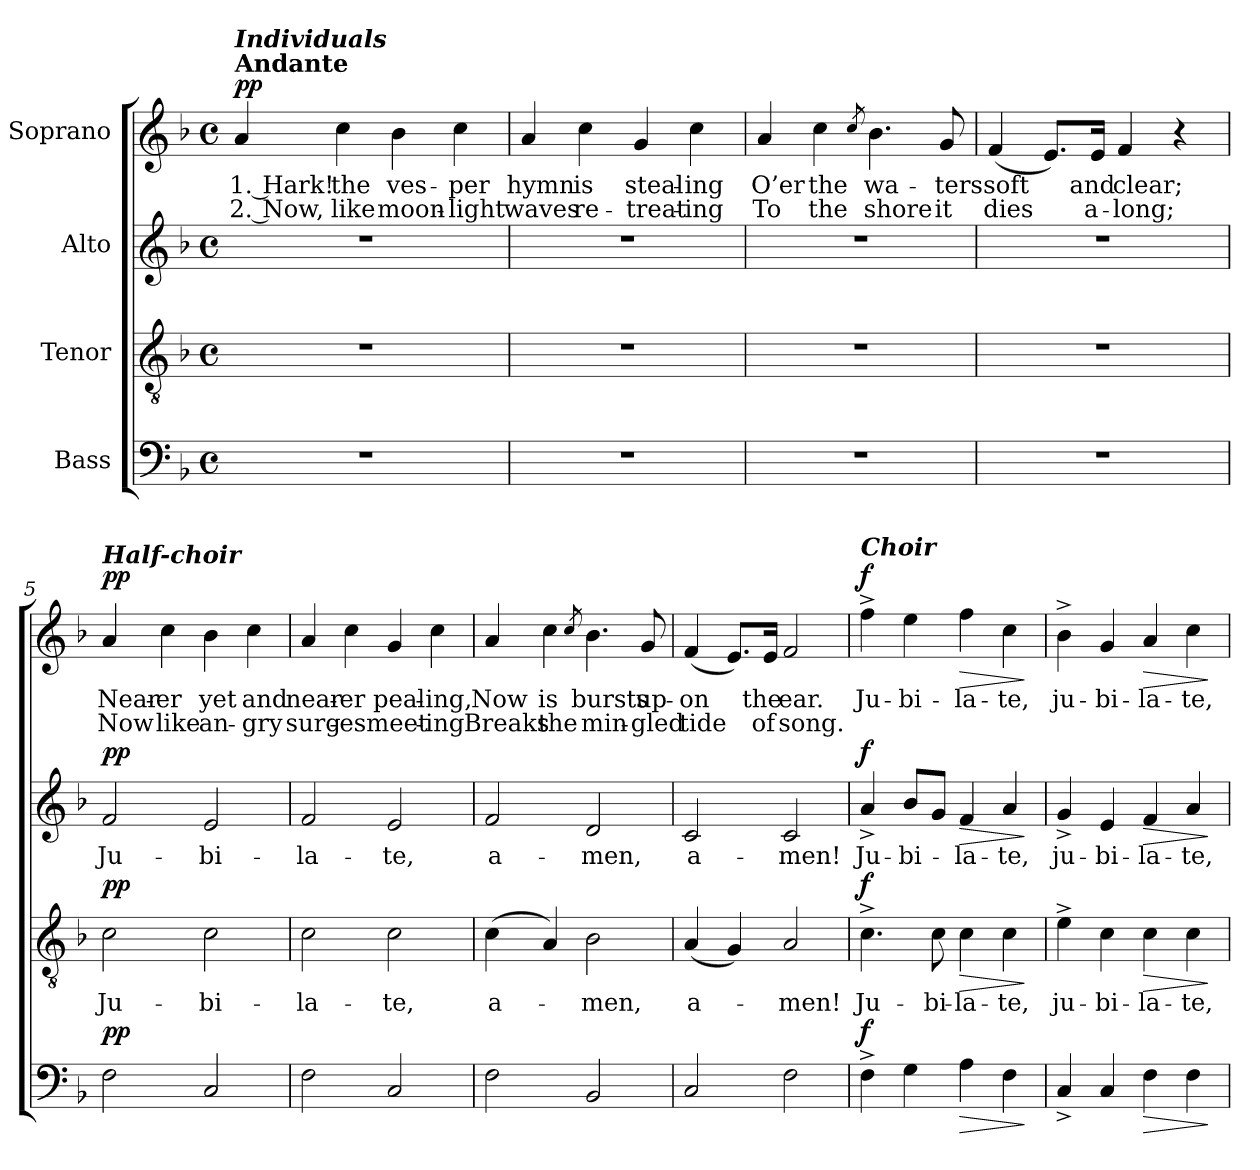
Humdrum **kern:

**kern	**dynam	**kern	**text	**dynam	**kern	**text	**dynam	**kern	**text	**text	**dynam
*part4	*part4	*part3	*part3	*part3	*part2	*part2	*part2	*part1	*part1	*part1	*part1
*staff4	*staff4	*staff3	*staff3	*staff3	*staff2	*staff2	*staff2	*staff1	*staff1	*staff1	*staff1
*I"Bass	*	*I"Tenor	*	*	*I"Alto	*	*	*I"Soprano	*	*	*
*clefF4	*	*clefGv2	*	*	*clefG2	*	*	*clefG2	*	*	*
*k[b-]	*	*k[b-]	*	*	*k[b-]	*	*	*k[b-]	*	*	*
*M4/4	*	*M4/4	*	*	*M4/4	*	*	*M4/4	*	*	*
*met(c)	*	*met(c)	*	*	*met(c)	*	*	*met(c)	*	*	*
=1	=1	=1	=1	=1	=1	=1	=1	=1	=1	=1	=1
!	!	!	!	!	!	!	!	!LO:TX:a:B:t=Andante	!	!	!
!	!	!	!	!	!	!	!	!LO:TX:a:Bi:t=Individuals	!	!	!
!	!	!	!	!	!	!	!	!	!LO:LY:b	!LO:LY:b	!LO:DY:a
1r	.	1r	.	.	1r	.	.	4a/	1. Hark!	2. Now,	pp
!	!	!	!	!	!	!	!	!	!LO:LY:b	!LO:LY:b	!
.	.	.	.	.	.	.	.	4cc\	the	like	.
!	!	!	!	!	!	!	!	!	!LO:LY:b	!LO:LY:b	!
.	.	.	.	.	.	.	.	4b-\	ves-	moon-	.
!	!	!	!	!	!	!	!	!	!LO:LY:b	!LO:LY:b	!
.	.	.	.	.	.	.	.	4cc\	-per	-light	.
=2	=2	=2	=2	=2	=2	=2	=2	=2	=2	=2	=2
!	!	!	!	!	!	!	!	!	!LO:LY:b	!LO:LY:b	!
1r	.	1r	.	.	1r	.	.	4a/	hymn	waves	.
!	!	!	!	!	!	!	!	!	!LO:LY:b	!LO:LY:b	!
.	.	.	.	.	.	.	.	4cc\	is	re-	.
!	!	!	!	!	!	!	!	!	!LO:LY:b	!LO:LY:b	!
.	.	.	.	.	.	.	.	4g/	steal-	-treat-	.
!	!	!	!	!	!	!	!	!	!LO:LY:b	!LO:LY:b	!
.	.	.	.	.	.	.	.	4cc\	-ing	-ing	.
=3	=3	=3	=3	=3	=3	=3	=3	=3	=3	=3	=3
!	!	!	!	!	!	!	!	!	!LO:LY:b	!LO:LY:b	!
1r	.	1r	.	.	1r	.	.	4a/	O’er	To	.
!	!	!	!	!	!	!	!	!	!LO:LY:b	!LO:LY:b	!
.	.	.	.	.	.	.	.	4cc\	the	the	.
.	.	.	.	.	.	.	.	8qcc/	.	.	.
!	!	!	!	!	!	!	!	!	!LO:LY:b	!LO:LY:b	!
.	.	.	.	.	.	.	.	4.b-\	wa-	shore	.
!	!	!	!	!	!	!	!	!	!LO:LY:b	!LO:LY:b	!
.	.	.	.	.	.	.	.	8g/	-ters	it	.
=4	=4	=4	=4	=4	=4	=4	=4	=4	=4	=4	=4
!	!	!	!	!	!	!	!	!	!LO:LY:b	!LO:LY:b	!
1r	.	1r	.	.	1r	.	.	(4f/	soft	dies	.
.	.	.	.	.	.	.	.	8.e/L)	.	.	.
!	!	!	!	!	!	!	!	!	!LO:LY:b	!LO:LY:b	!
.	.	.	.	.	.	.	.	16e/Jk	and	a-	.
!	!	!	!	!	!	!	!	!	!LO:LY:b	!LO:LY:b	!
.	.	.	.	.	.	.	.	4f/	clear;	-long;	.
.	.	.	.	.	.	.	.	4r	.	.	.
!!LO:LB:g=z
=5	=5	=5	=5	=5	=5	=5	=5	=5	=5	=5	=5
!	!	!	!	!	!	!	!	!LO:TX:a:Bi:t=Half-choir	!	!	!
!	!LO:DY:a	!	!LO:LY:b	!LO:DY:a	!	!LO:LY:b	!LO:DY:a	!	!LO:LY:b	!LO:LY:b	!LO:DY:a
2F\	pp	2c\	Ju-	pp	2f/	Ju-	pp	4a/	Near-	Now	pp
!	!	!	!	!	!	!	!	!	!LO:LY:b	!LO:LY:b	!
.	.	.	.	.	.	.	.	4cc\	-er	like	.
!	!	!	!LO:LY:b	!	!	!LO:LY:b	!	!	!LO:LY:b	!LO:LY:b	!
2C/	.	2c\	-bi-	.	2e/	-bi-	.	4b-\	yet	an-	.
!	!	!	!	!	!	!	!	!	!LO:LY:b	!LO:LY:b	!
.	.	.	.	.	.	.	.	4cc\	and	-gry	.
=6	=6	=6	=6	=6	=6	=6	=6	=6	=6	=6	=6
!	!	!	!LO:LY:b	!	!	!LO:LY:b	!	!	!LO:LY:b	!LO:LY:b	!
2F\	.	2c\	-la-	.	2f/	-la-	.	4a/	near-	surg-	.
!	!	!	!	!	!	!	!	!	!LO:LY:b	!LO:LY:b	!
.	.	.	.	.	.	.	.	4cc\	-er	-es	.
!	!	!	!LO:LY:b	!	!	!LO:LY:b	!	!	!LO:LY:b	!LO:LY:b	!
2C/	.	2c\	-te,	.	2e/	-te,	.	4g/	peal-	meet-	.
!	!	!	!	!	!	!	!	!	!LO:LY:b	!LO:LY:b	!
.	.	.	.	.	.	.	.	4cc\	-ing,	-ing	.
=7	=7	=7	=7	=7	=7	=7	=7	=7	=7	=7	=7
!	!	!	!LO:LY:b	!	!	!LO:LY:b	!	!	!LO:LY:b	!LO:LY:b	!
2F\	.	(4c\	a-	.	2f/	a-	.	4a/	Now	Breaks	.
!	!	!	!	!	!	!	!	!	!LO:LY:b	!LO:LY:b	!
.	.	4A/)	.	.	.	.	.	4cc\	is	the	.
.	.	.	.	.	.	.	.	8qcc/	.	.	.
!	!	!	!LO:LY:b	!	!	!LO:LY:b	!	!	!LO:LY:b	!LO:LY:b	!
2BB-/	.	2B-\	-men,	.	2d/	-men,	.	4.b-\	bursts	min-	.
!	!	!	!	!	!	!	!	!	!LO:LY:b	!LO:LY:b	!
.	.	.	.	.	.	.	.	8g/	up-	-gled	.
=8	=8	=8	=8	=8	=8	=8	=8	=8	=8	=8	=8
!	!	!	!LO:LY:b	!	!	!LO:LY:b	!	!	!LO:LY:b	!LO:LY:b	!
2C/	.	(4A/	a-	.	2c/	a-	.	(4f/	-on	tide	.
.	.	4G/)	.	.	.	.	.	8.e/L)	.	.	.
!	!	!	!	!	!	!	!	!	!LO:LY:b	!LO:LY:b	!
.	.	.	.	.	.	.	.	16e/Jk	the	of	.
!	!	!	!LO:LY:b	!	!	!LO:LY:b	!	!	!LO:LY:b	!LO:LY:b	!
2F\	.	2A/	-men!	.	2c/	-men!	.	2f/	ear.	song.	.
!!LO:PB:g=z
=9	=9	=9	=9	=9	=9	=9	=9	=9	=9	=9	=9
!	!	!	!	!	!	!	!	!LO:TX:a:Bi:t=Choir	!	!	!
!	!LO:DY:a	!	!LO:LY:b	!LO:DY:a	!	!LO:LY:b	!LO:DY:a	!	!LO:LY:b	!	!LO:DY:a
4F^\	f	4.c^\	Ju-	f	4a^/	Ju-	f	4ff^\	Ju-	.	f
!	!	!	!	!	!	!LO:LY:b	!	!	!LO:LY:b	!	!
4G\	.	.	.	.	8b-/L	-bi-	.	4ee\	-bi-	.	.
!	!	!	!LO:LY:b	!	!	!	!	!	!	!	!
.	.	8c\	-bi-	.	8g/J	.	.	.	.	.	.
!	!LO:HP:b	!	!LO:LY:b	!LO:HP:b	!	!LO:LY:b	!LO:HP:b	!	!LO:LY:b	!	!LO:HP:b
4A\	>	4c\	-la-	>	4f/	-la-	>	4ff\	-la-	.	>
!	!	!	!LO:LY:b	!	!	!LO:LY:b	!	!	!LO:LY:b	!	!
4F\	.	4c\	-te,	.	4a/	-te,	.	4cc\	-te,	.	.
.	]	.	.	]	.	.	]	.	.	.	]
=10	=10	=10	=10	=10	=10	=10	=10	=10	=10	=10	=10
!	!	!	!LO:LY:b	!	!	!LO:LY:b	!	!	!LO:LY:b	!	!
4C^/	.	4e^\	ju-	.	4g^/	ju-	.	4b-^\	ju-	.	.
!	!	!	!LO:LY:b	!	!	!LO:LY:b	!	!	!LO:LY:b	!	!
4C/	.	4c\	-bi-	.	4e/	-bi-	.	4g/	-bi-	.	.
!	!LO:HP:b	!	!LO:LY:b	!LO:HP:b	!	!LO:LY:b	!LO:HP:b	!	!LO:LY:b	!	!LO:HP:b
4F\	>	4c\	-la-	>	4f/	-la-	>	4a/	-la-	.	>
!	!	!	!LO:LY:b	!	!	!LO:LY:b	!	!	!LO:LY:b	!	!
4F\	.	4c\	-te,	.	4a/	-te,	.	4cc\	-te,	.	.
.	]	.	.	]	.	.	]	.	.	.	]
=	=	=	=	=	=	=	=	=	=	=	=
*-	*-	*-	*-	*-	*-	*-	*-	*-	*-	*-	*-
